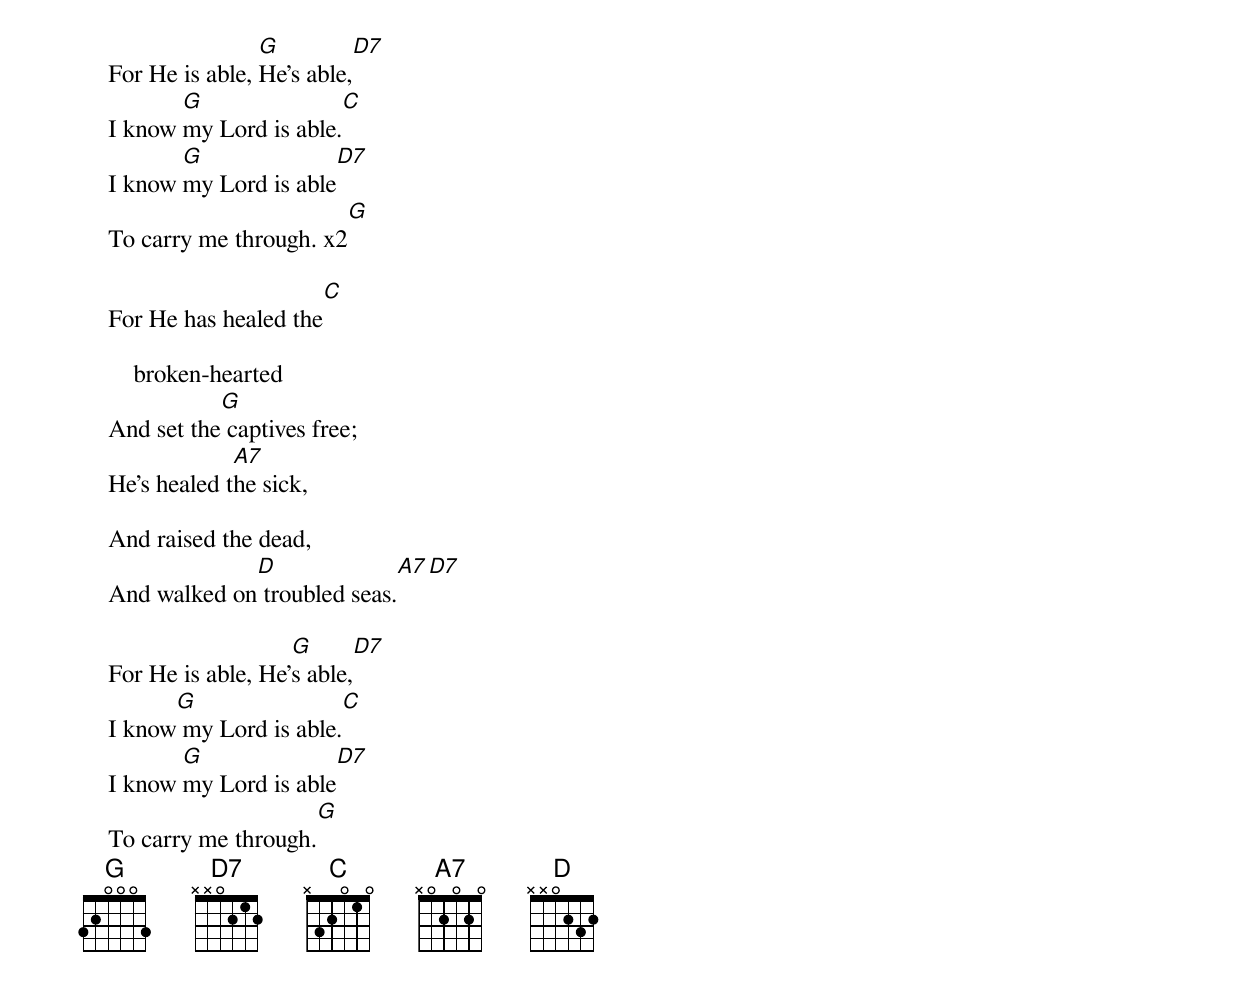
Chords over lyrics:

                    G                  D7
    For He is able, He’s able,
           G                            C
    I know my Lord is able.
           G                            D7
    I know my Lord is able
                                   G
    To carry me through. x2

                             C
    For He has healed the

        broken-hearted
               G
    And set the captives free;
                 A7
    He’s healed the sick,

    And raised the dead,
                 D                   A7            D7
    And walked on troubled seas.

                       G                   D7
    For He is able, He’s able,
          G                               C
    I know my Lord is able.
           G                             D7
    I know my Lord is able
                                   G
    To carry me through.
